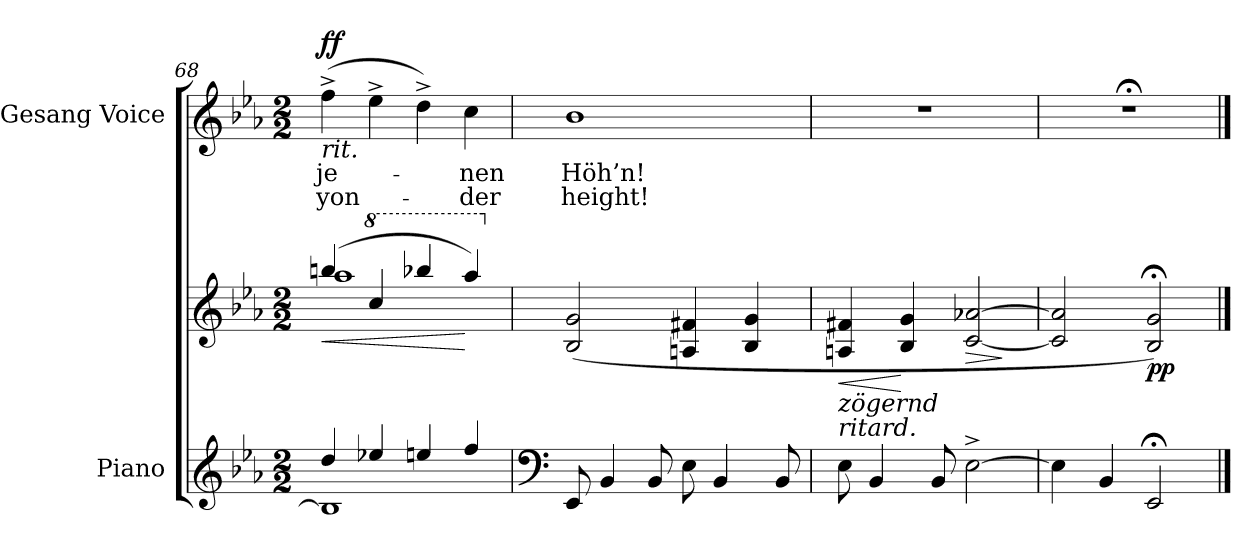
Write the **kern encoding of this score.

**kern	**kern	**dynam	**kern	**text	**text	**dynam
*part2	*part2	*part2	*part1	*part1	*part1	*part1
*staff3	*staff2	*staff2/3	*staff1	*staff1	*staff1	*staff1
*I"Piano	*	*	*I"Gesang Voice	*	*	*
*I'Pno	*	*	*	*	*	*
!!LO:LB:g=z
*clefG2	*clefG2	*	*clefG2	*	*	*
*k[b-e-a-]	*k[b-e-a-]	*	*k[b-e-a-]	*	*	*
*M2/2	*M2/2	*	*M2/2	*	*	*
=68	=68	=68	=68	=68	=68	=68
*^	*	*	*	*	*	*
!	!	!	!	!LO:TX:b:i:t=rit.	!	!	!
!	!	!LO:TX:b:i:t=rit.	!	!	!	!	!
!	!	!	!LO:HP:b	!	!LO:LY:b	!LO:LY:b	!LO:DY:a
*	*	*^	*	*	*	*	*
4dd/	1B-]	(4bbn/	1aa-	<	(4ff^\	je-	yon-	ff
*	*	*8va	*	*	*	*	*	*
4ee-X/	.	4ccc/	.	.	4ee-^\	.	.	.
4een/	.	4bbb-X/	.	.	4dd^\)	.	.	.
!	!	!	!	!	!	!LO:LY:b	!LO:LY:b	!
4ff/	.	4aaa-/)	.	[	4cc\	-nen	-der	.
*v	*v	*	*	*	*	*	*	*
*	*v	*v	*	*	*	*	*
=69	=69	=69	=69	=69	=69	=69
*clefF4	*	*	*	*	*	*
*	*X8va	*	*	*	*	*
!	!	!LO:DY:a=2	!	!LO:LY:b	!LO:LY:b	!
!	!	!LO:DY:n=1:a=2	!	!	!	!
8EE-/	(2B-/ 2g/	p other-dynamics	1b-	Höh’n!	height!	.
4BB-/	.	.	.	.	.	.
8BB-/	.	.	.	.	.	.
8E-\	4An/ 4f#X/	.	.	.	.	.
4BB-/	.	.	.	.	.	.
.	4B-/ 4g/	.	.	.	.	.
8BB-/	.	.	.	.	.	.
=70	=70	=70	=70	=70	=70	=70
!	!LO:TX:b:i:t=zögernd	!	!	!	!	!
!	!LO:TX:b:i:t=ritard.	!	!	!	!	!
!	!	!LO:HP:b	!	!	!	!
8E-\	4An/ 4f#X/	<	1r	.	.	.
4BB-/	.	.	.	.	.	.
.	4B-/ 4g/	[	.	.	.	.
8BB-/	.	.	.	.	.	.
!	!	!LO:HP:b	!	!	!	!
[2E-^\	[2c/ [2a-X/	>	.	.	.	.
.	.	]	.	.	.	.
=71	=71	=71	=71	=71	=71	=71
4E-\]	2c/] 2a-/]	.	1r;<	.	.	.
4BB-/	.	.	.	.	.	.
!	!	!LO:DY:b	!	!	!	!
2EE-;</	2B-/;< 2g/;<)	pp	.	.	.	.
==	==	==	==	==	==	==
*-	*-	*-	*-	*-	*-	*-
